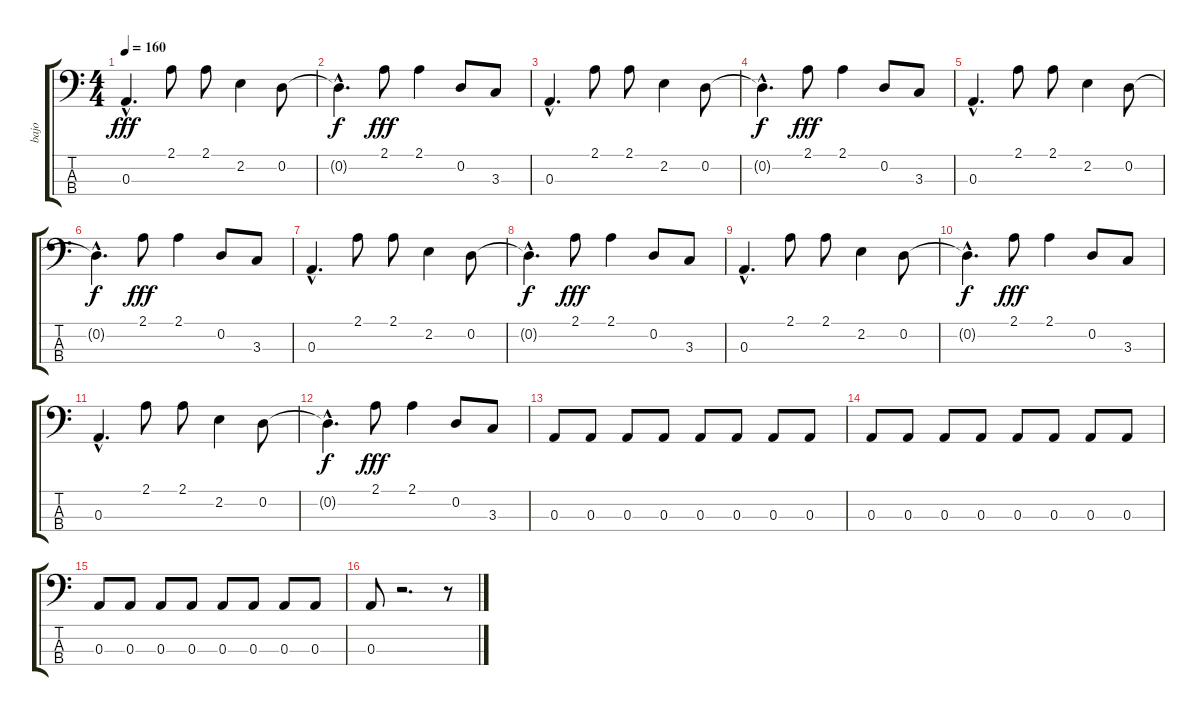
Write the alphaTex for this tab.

\track ("bajo" "bajo") {instrument electricbassfinger}
\staff {score tabs}
\tuning (G2 D2 A1 E1) {hide}
\ts (4 4)
\tempo 160
\clef f4
\ks c
0.3{hac}.4{d dy fff} 2.1.8 2.1.8 2.2.4 0.2.8 |
0.2{hac t}.4{d dy f} 2.1.8{dy fff} 2.1.4 0.2.8 3.3.8 |
0.3{hac}.4{d} 2.1.8 2.1.8 2.2.4 0.2.8 |
0.2{hac t}.4{d dy f} 2.1.8{dy fff} 2.1.4 0.2.8 3.3.8 |
0.3{hac}.4{d} 2.1.8 2.1.8 2.2.4 0.2.8 |
0.2{hac t}.4{d dy f} 2.1.8{dy fff} 2.1.4 0.2.8 3.3.8 |
0.3{hac}.4{d} 2.1.8 2.1.8 2.2.4 0.2.8 |
0.2{hac t}.4{d dy f} 2.1.8{dy fff} 2.1.4 0.2.8 3.3.8 |
0.3{hac}.4{d} 2.1.8 2.1.8 2.2.4 0.2.8 |
0.2{hac t}.4{d dy f} 2.1.8{dy fff} 2.1.4 0.2.8 3.3.8 |
0.3{hac}.4{d} 2.1.8 2.1.8 2.2.4 0.2.8 |
0.2{hac t}.4{d dy f} 2.1.8{dy fff} 2.1.4 0.2.8 3.3.8 |
0.3.8 0.3.8 0.3.8 0.3.8 0.3.8 0.3.8 0.3.8 0.3.8 |
0.3.8 0.3.8 0.3.8 0.3.8 0.3.8 0.3.8 0.3.8 0.3.8 |
0.3.8 0.3.8 0.3.8 0.3.8 0.3.8 0.3.8 0.3.8 0.3.8 |
0.3.8 r.2{d} r.8
